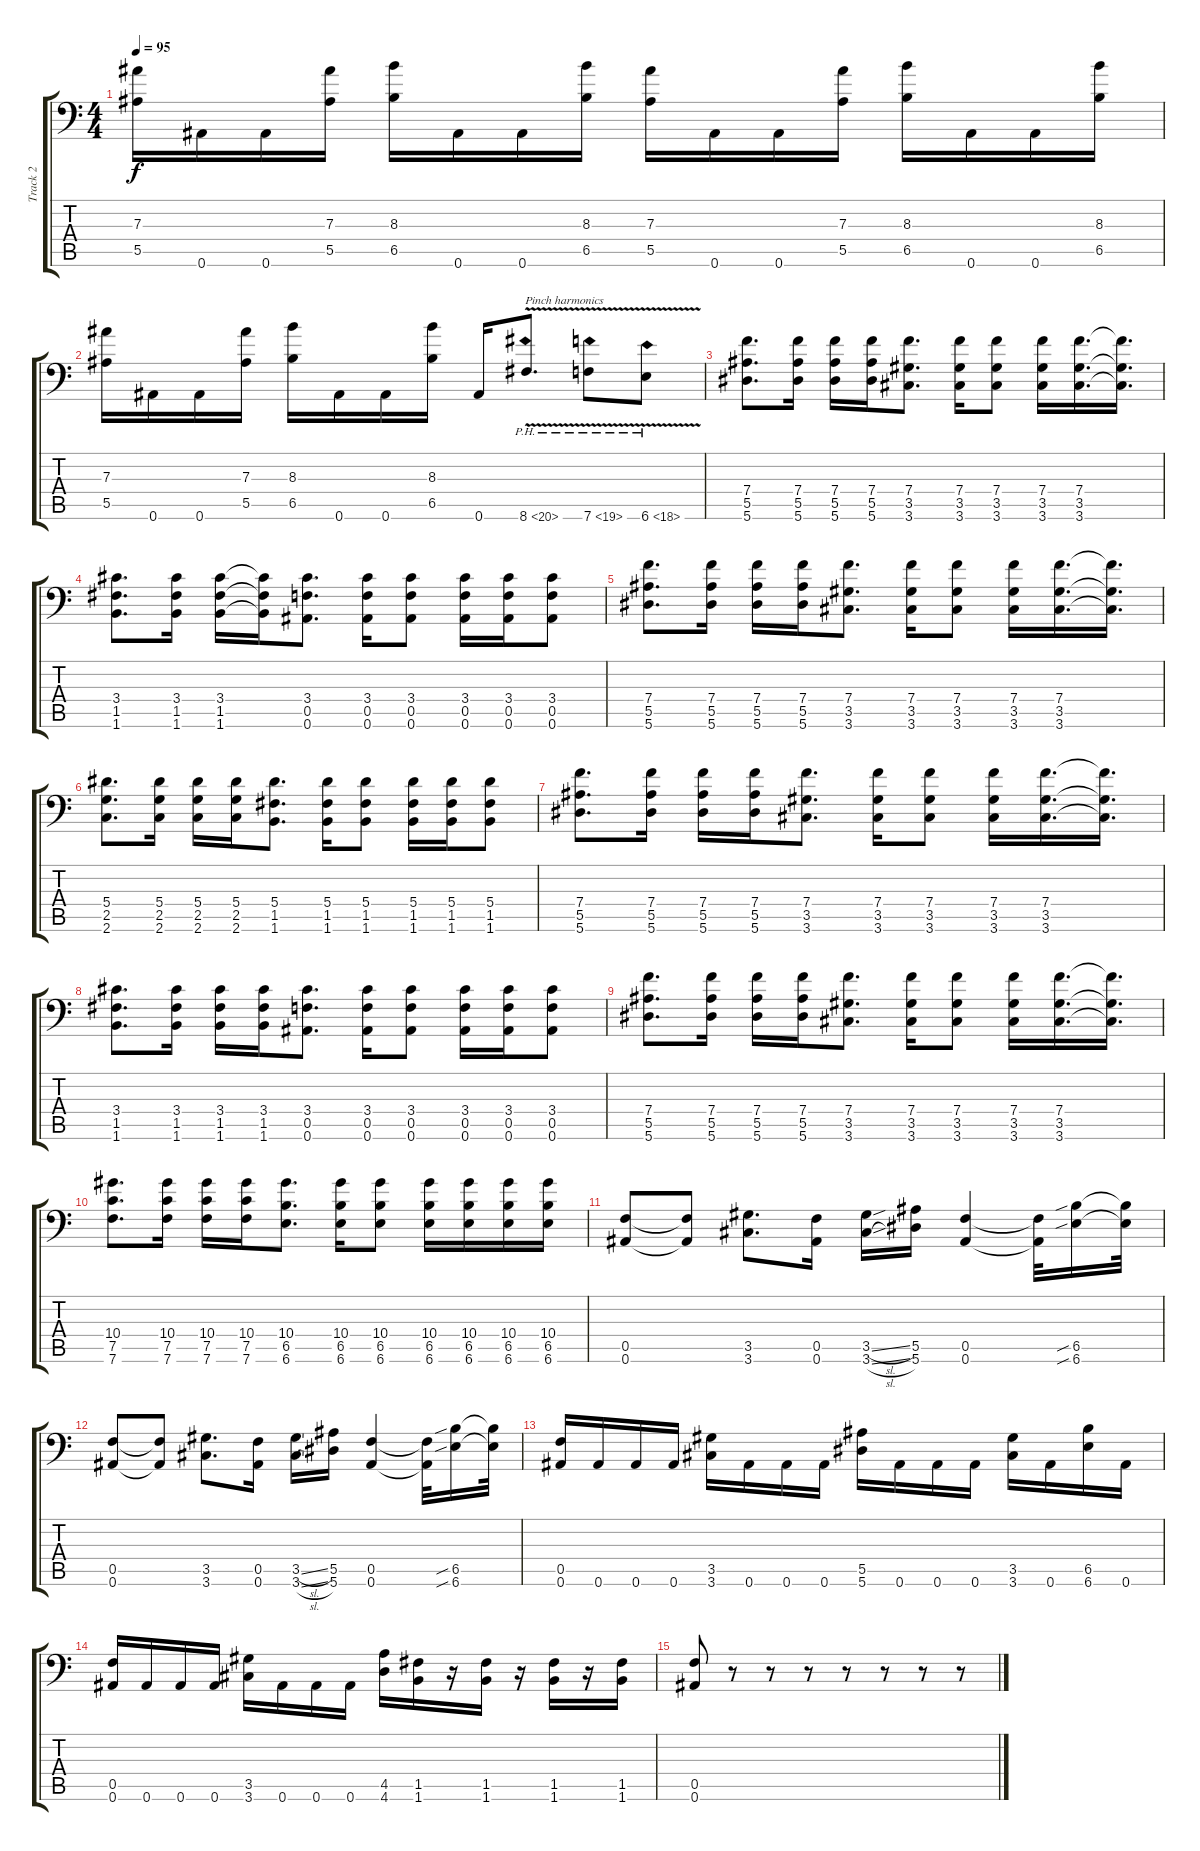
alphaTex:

\track ("Track 2" "Track 2") {instrument distortionguitar}
\staff {score tabs}
\tuning (C4 G3 Eb3 Bb2 F2 Bb1) {hide}
\ts (4 4)
\tempo 95
\clef f4
\ks c
(7.3 5.5).16{dy f} 0.6.16 0.6.16 (7.3 5.5).16 (8.3 6.5).16 0.6.16 0.6.16 (8.3 6.5).16 (7.3 5.5).16 0.6.16 0.6.16 (7.3 5.5).16 (8.3 6.5).16 0.6.16 0.6.16 (8.3 6.5).16 |
(7.3 5.5).16 0.6.16 0.6.16 (7.3 5.5).16 (8.3 6.5).16 0.6.16 0.6.16 (8.3 6.5).16 0.6.16 8.6{ph 12 v}.8{d txt "Pinch harmonics"} 7.6{ph 12 v}.8 6.6{ph 12 v}.8 |
(7.4 5.5 5.6).8{d} (7.4 5.5 5.6).16 (7.4 5.5 5.6).16 (7.4 5.5 5.6).16 (7.4 3.5 3.6).8{d} (7.4 3.5 3.6).16 (7.4 3.5 3.6).8 (7.4 3.5 3.6).16 (7.4 3.5 3.6).16{d} (7.4{t} 3.5{t} 3.6{t}).16{d} |
(3.4 1.5 1.6).8{d} (3.4 1.5 1.6).16 (3.4 1.5 1.6).16 (3.4{t} 1.5{t} 1.6{t}).16 (3.4 0.5 0.6).8{d} (3.4 0.5 0.6).16 (3.4 0.5 0.6).8 (3.4 0.5 0.6).16 (3.4 0.5 0.6).16 (3.4 0.5 0.6).8 |
(7.4 5.5 5.6).8{d} (7.4 5.5 5.6).16 (7.4 5.5 5.6).16 (7.4 5.5 5.6).16 (7.4 3.5 3.6).8{d} (7.4 3.5 3.6).16 (7.4 3.5 3.6).8 (7.4 3.5 3.6).16 (7.4 3.5 3.6).16{d} (7.4{t} 3.5{t} 3.6{t}).16{d} |
(5.4 2.5 2.6).8{d} (5.4 2.5 2.6).16 (5.4 2.5 2.6).16 (5.4 2.5 2.6).16 (5.4 1.5 1.6).8{d} (5.4 1.5 1.6).16 (5.4 1.5 1.6).8 (5.4 1.5 1.6).16 (5.4 1.5 1.6).16 (5.4 1.5 1.6).8 |
(7.4 5.5 5.6).8{d} (7.4 5.5 5.6).16 (7.4 5.5 5.6).16 (7.4 5.5 5.6).16 (7.4 3.5 3.6).8{d} (7.4 3.5 3.6).16 (7.4 3.5 3.6).8 (7.4 3.5 3.6).16 (7.4 3.5 3.6).16{d} (7.4{t} 3.5{t} 3.6{t}).16{d} |
(3.4 1.5 1.6).8{d} (3.4 1.5 1.6).16 (3.4 1.5 1.6).16 (3.4 1.5 1.6).16 (3.4 0.5 0.6).8{d} (3.4 0.5 0.6).16 (3.4 0.5 0.6).8 (3.4 0.5 0.6).16 (3.4 0.5 0.6).16 (3.4 0.5 0.6).8 |
(7.4 5.5 5.6).8{d} (7.4 5.5 5.6).16 (7.4 5.5 5.6).16 (7.4 5.5 5.6).16 (7.4 3.5 3.6).8{d} (7.4 3.5 3.6).16 (7.4 3.5 3.6).8 (7.4 3.5 3.6).16 (7.4 3.5 3.6).16{d} (7.4{t} 3.5{t} 3.6{t}).16{d} |
(10.4 7.5 7.6).8{d} (10.4 7.5 7.6).16 (10.4 7.5 7.6).16 (10.4 7.5 7.6).16 (10.4 6.5 6.6).8{d} (10.4 6.5 6.6).16 (10.4 6.5 6.6).8 (10.4 6.5 6.6).16 (10.4 6.5 6.6).16 (10.4 6.5 6.6).16 (10.4 6.5 6.6).16 |
(0.5 0.6).8 (0.5{t} 0.6{t}).8 (3.5 3.6).8{d} (0.5 0.6).16 (3.5{sl} 3.6{sl}).16 (5.5 5.6).16 (0.5 0.6).4 (0.5{t} 0.6{t}).32 (6.5{sib} 6.6{sib}).16 (6.5{t} 6.6{t}).32 |
(0.5 0.6).8 (0.5{t} 0.6{t}).8 (3.5 3.6).8{d} (0.5 0.6).16 (3.5{sl} 3.6{sl}).16 (5.5 5.6).16 (0.5 0.6).4 (0.5{t} 0.6{t}).32 (6.5{sib} 6.6{sib}).16 (6.5{t} 6.6{t}).32 |
(0.5 0.6).16 0.6.16 0.6.16 0.6.16 (3.5 3.6).16 0.6.16 0.6.16 0.6.16 (5.5 5.6).16 0.6.16 0.6.16 0.6.16 (3.5 3.6).16 0.6.16 (6.5 6.6).16 0.6.16 |
(0.5 0.6).16 0.6.16 0.6.16 0.6.16 (3.5 3.6).16 0.6.16 0.6.16 0.6.16 (4.5 4.6).16 (1.5 1.6).16 r.16 (1.5 1.6).16 r.16 (1.5 1.6).16 r.16 (1.5 1.6).16 |
(0.5 0.6).8 r.8 r.8 r.8 r.8 r.8 r.8 r.8
